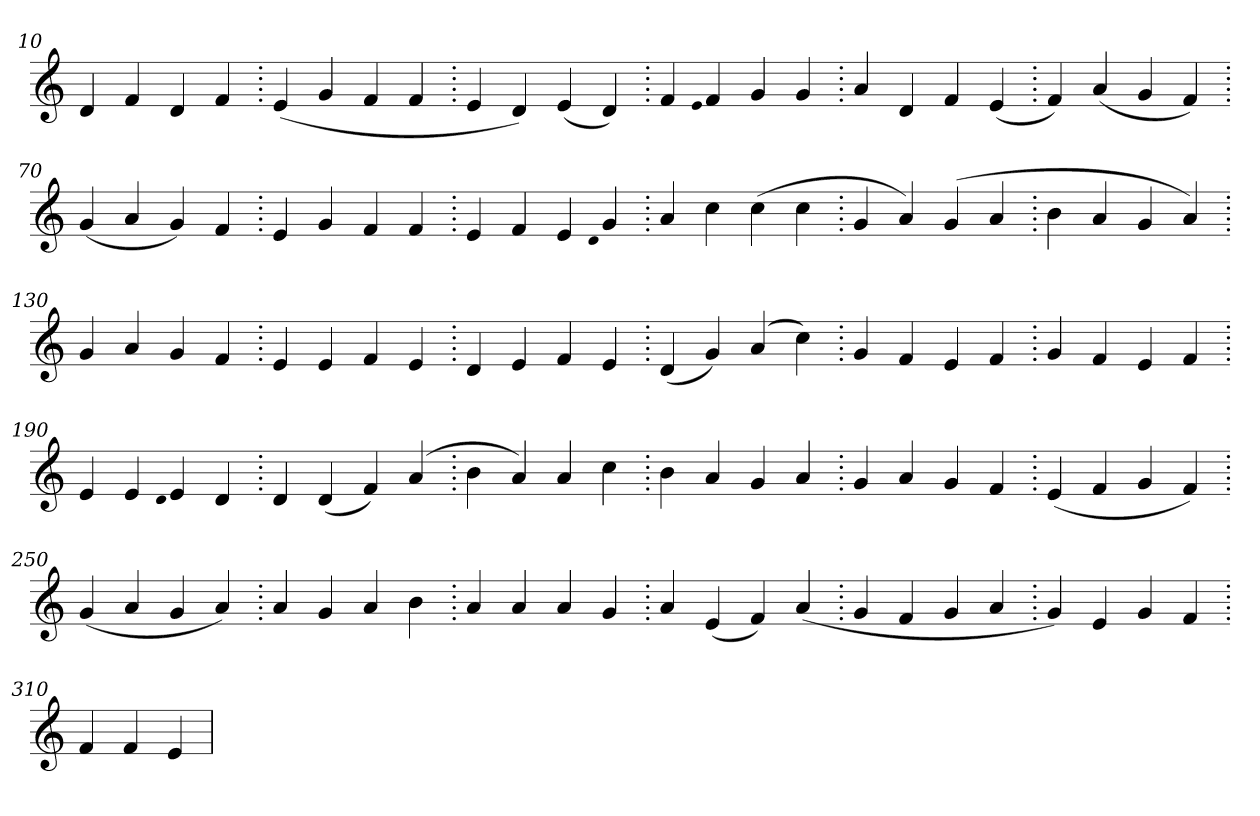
**kern
*part1
*staff1
*clefG2
=10.
4d
4f
4d
4f
=20.
(>4e
4g
4f
4f
=30.
4e
4d)
(>4e
4d)
=40.
4f
qqe
4f
4g
4g
=50.
4a
4d
4f
(>4e
=60.
4f)
(>4a
4g
4f)
=70.
(>4g
4a
4g)
4f
=80.
4e
4g
4f
4f
=90.
4e
4f
4e
qqd
4g
=100.
4a
4cc
(>4cc
4cc
=110.
4g
4a)
(>4g
4a
=120.
4b
4a
4g
4a)
=130.
4g
4a
4g
4f
=140.
4e
4e
4f
4e
=150.
4d
4e
4f
4e
=160.
(>4d
4g)
(>4a
4cc)
=170.
4g
4f
4e
4f
=180.
4g
4f
4e
4f
=190.
4e
4e
qqd
4e
4d
=200.
4d
(>4d
4f)
(>4a
=210.
4b
4a)
4a
4cc
=220.
4b
4a
4g
4a
=230.
4g
4a
4g
4f
=240.
(>4e
4f
4g
4f)
=250.
(>4g
4a
4g
4a)
=260.
4a
4g
4a
4b
=270.
4a
4a
4a
4g
=280.
4a
(>4e
4f)
(>4a
=290.
4g
4f
4g
4a
=300.
4g)
4e
4g
4f
=310.
4f
4f
4e
=
*-
